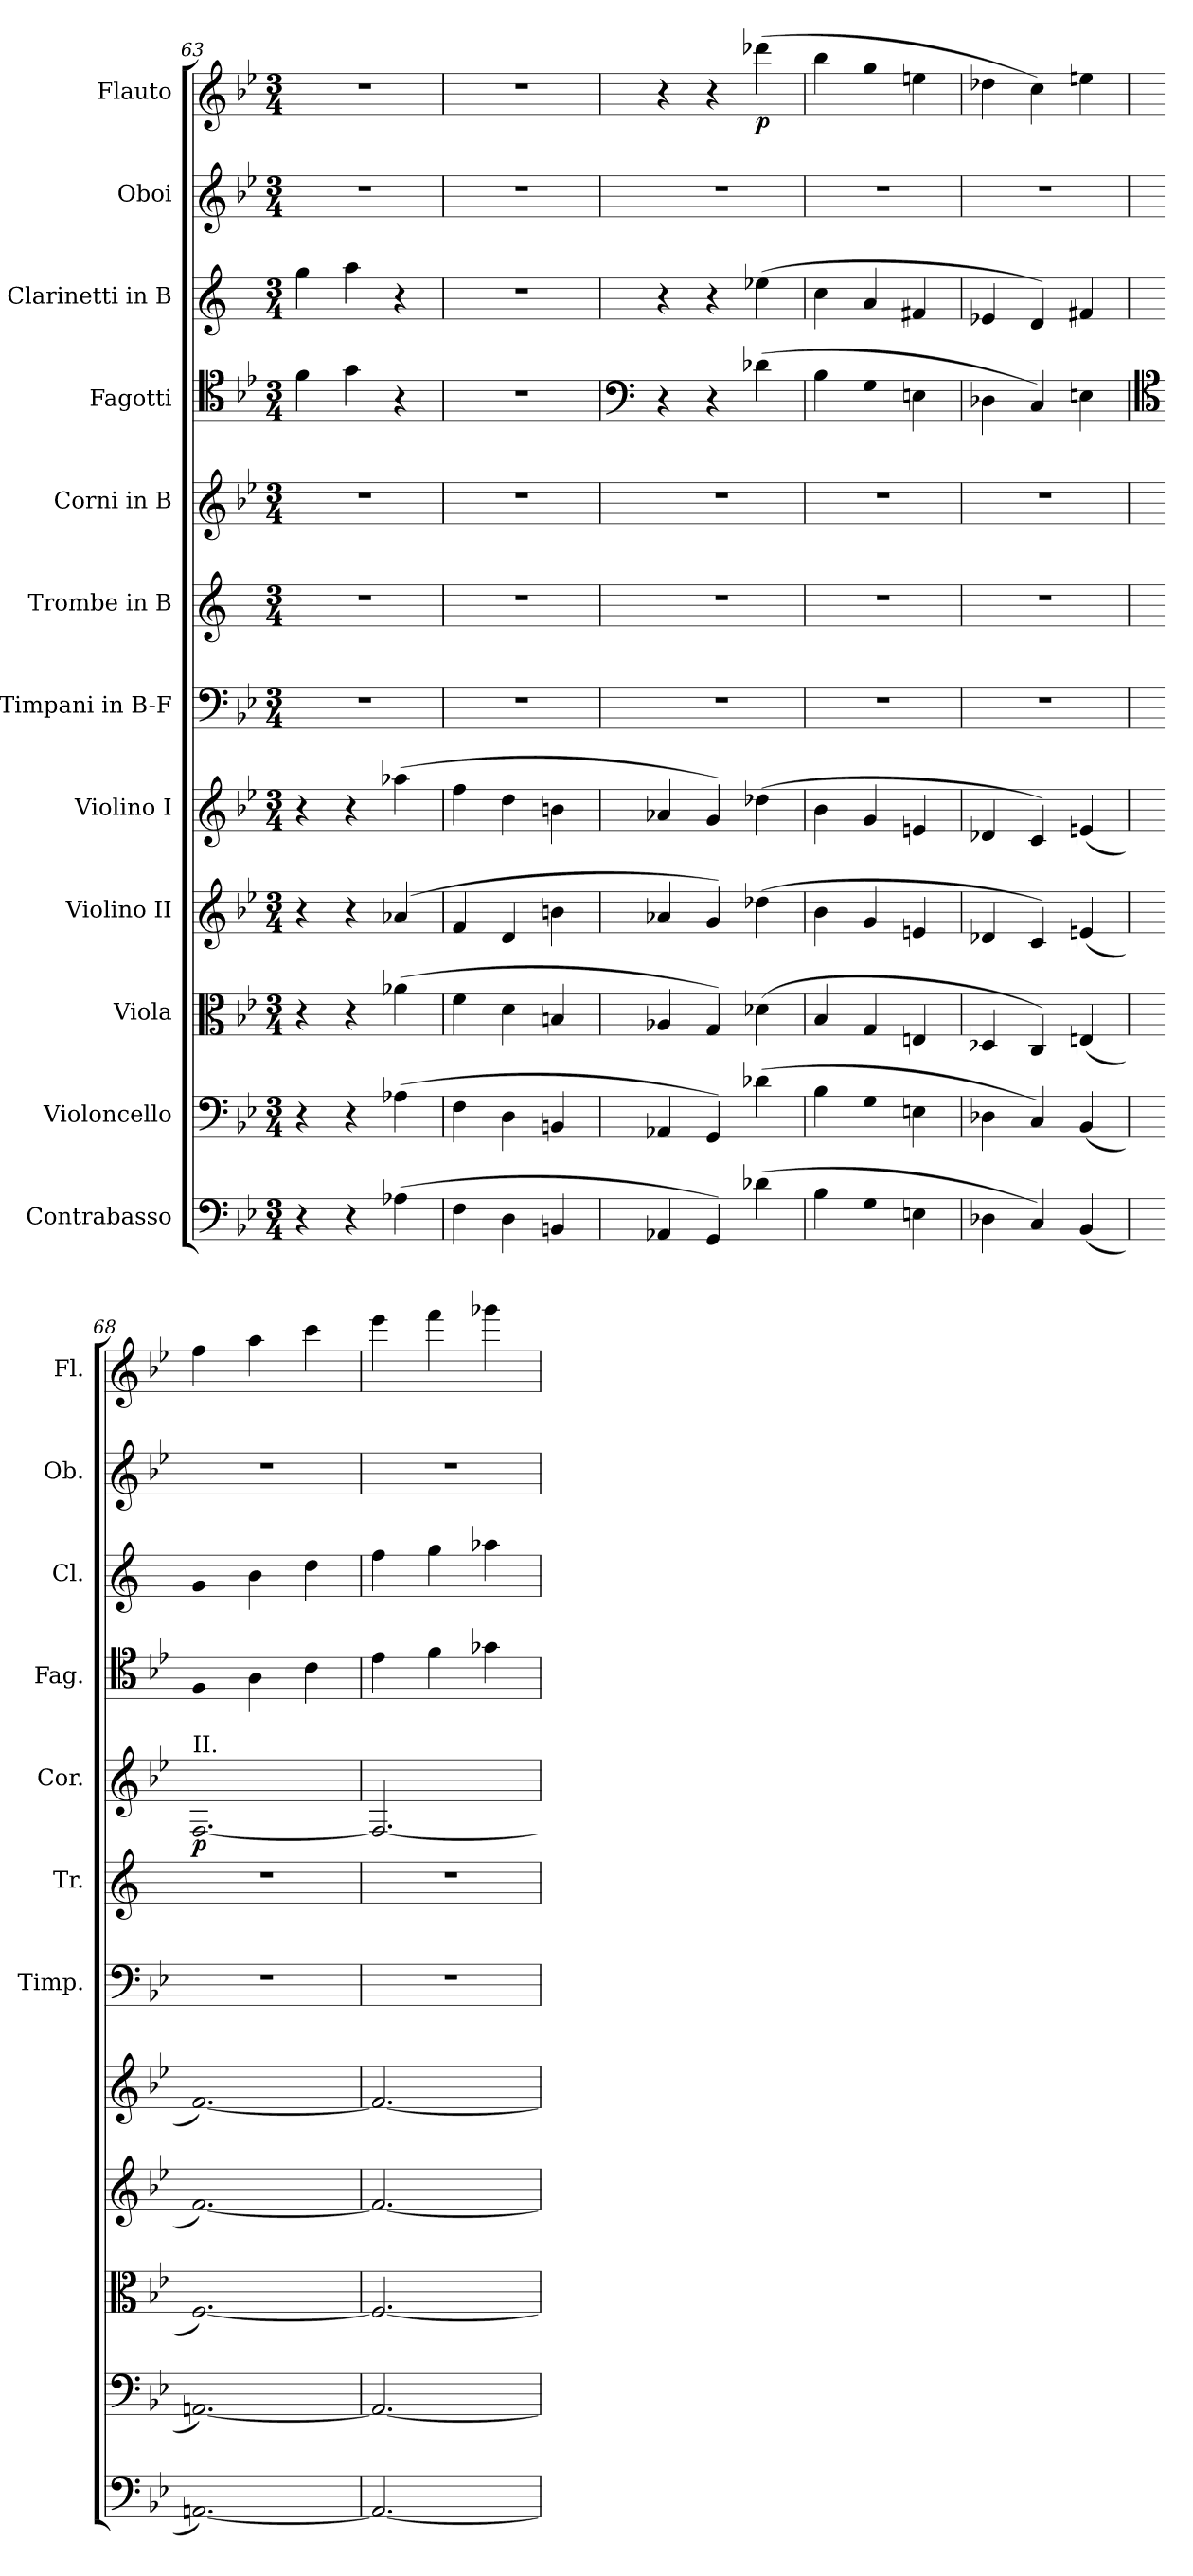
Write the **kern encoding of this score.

**kern	**kern	**kern	**kern	**kern	**kern	**kern	**kern	**dynam	**kern	**kern	**kern	**kern	**dynam
*part12	*part11	*part10	*part9	*part8	*part7	*part6	*part5	*part5	*part4	*part3	*part2	*part1	*part1
*staff12	*staff11	*staff10	*staff9	*staff8	*staff7	*staff6	*staff5	*staff5	*staff4	*staff3	*staff2	*staff1	*staff1
*I"Contrabasso	*I"Violoncello	*I"Viola	*I"Violino II	*I"Violino I	*I"Timpani in B-F	*I"Trombe in B	*I"Corni in B	*	*I"Fagotti	*I"Clarinetti in B	*I"Oboi	*I"Flauto	*
*	*	*	*	*	*I'Timp.	*I'Tr.	*I'Cor.	*	*I'Fag.	*I'Cl.	*I'Ob.	*I'Fl.	*
*clefF4	*clefF4	*clefC3	*clefG2	*clefG2	*clefF4	*clefG2	*clefG2	*	*clefC4	*clefG2	*clefG2	*clefG2	*
*ITrd7c12	*	*	*	*	*	*ITrd1c2	*ITrd8c14	*	*	*ITrd1c2	*	*	*
*k[b-e-]	*k[b-e-]	*k[b-e-]	*k[b-e-]	*k[b-e-]	*k[b-e-]	*k[b-e-]	*k[b-e-]	*	*k[b-e-]	*k[b-e-]	*k[b-e-]	*k[b-e-]	*
*M3/4	*M3/4	*M3/4	*M3/4	*M3/4	*M3/4	*M3/4	*M3/4	*	*M3/4	*M3/4	*M3/4	*M3/4	*
=63	=63	=63	=63	=63	=63	=63	=63	=63	=63	=63	=63	=63	=63
4r	4r	4r	4r	4r	2.r	2.r	2.r	.	4f\	4ff\	2.r	2.r	.
4r	4r	4r	4r	4r	.	.	.	.	4g\	4gg\	.	.	.
(4AA-X\	(4A-X\	(4a-X\	(4a-X/	(4aa-X\	.	.	.	.	4r	4r	.	.	.
=64	=64	=64	=64	=64	=64	=64	=64	=64	=64	=64	=64	=64	=64
4FF\	4F\	4f\	4f/	4ff\	2.r	2.r	2.r	.	2.r	2.r	2.r	2.r	.
4DD\	4D\	4d\	4d/	4dd\	.	.	.	.	.	.	.	.	.
4BBBn/	4BBn/	4Bn/	4bn\	4bn\	.	.	.	.	.	.	.	.	.
=65	=65	=65	=65	=65	=65	=65	=65	=65	=65	=65	=65	=65	=65
*	*	*	*	*	*	*	*	*	*clefF4	*	*	*	*
4AAA-X/	4AA-X/	4A-X/	4a-X/	4a-X/	2.r	2.r	2.r	.	4r	4r	2.r	4r	.
4GGG/)	4GG/)	4G/)	4g/)	4g/)	.	.	.	.	4r	4r	.	4r	.
!	!	!	!	!	!	!	!	!	!	!	!	!	!LO:DY:b
(4D-X\	(4d-X\	(4d-X\	(4dd-X\	(4dd-X\	.	.	.	.	(4d-X\	(4dd-X\	.	(4ddd-X\	p
=66	=66	=66	=66	=66	=66	=66	=66	=66	=66	=66	=66	=66	=66
4BB-\	4B-\	4B-/	4b-\	4b-\	2.r	2.r	2.r	.	4B-\	4b-\	2.r	4bb-\	.
4GG\	4G\	4G/	4g/	4g/	.	.	.	.	4G\	4g/	.	4gg\	.
4EEn\	4En\	4En/	4en/	4en/	.	.	.	.	4En\	4en/	.	4een\	.
=67	=67	=67	=67	=67	=67	=67	=67	=67	=67	=67	=67	=67	=67
4DD-X\	4D-X\	4D-X/	4d-X/	4d-X/	2.r	2.r	2.r	.	4D-X\	4d-X/	2.r	4dd-X\	.
4CC/)	4C/)	4C/)	4c/)	4c/)	.	.	.	.	4C/)	4c/)	.	4cc\)	.
(4BBB-/	(4BB-/	(4En/	(4en/	(4en/	.	.	.	.	4En\	4en/	.	4een\	.
=68	=68	=68	=68	=68	=68	=68	=68	=68	=68	=68	=68	=68	=68
*	*	*	*	*	*	*	*	*	*clefC4	*	*	*	*
!	!	!	!	!	!	!	!LO:TX:a:t=II.	!	!	!	!	!	!
!	!	!	!	!	!	!	!	!LO:DY:b	!	!	!	!	!
[2.AAAn/)	[2.AAn/)	[2.F/)	[2.f/)	[2.f/)	2.r	2.r	[2.FF/	p	4F/	4f/	2.r	4ff\	.
.	.	.	.	.	.	.	.	.	4A\	4a\	.	4aa\	.
.	.	.	.	.	.	.	.	.	4c\	4cc\	.	4ccc\	.
!!LO:PB:g=z
=69	=69	=69	=69	=69	=69	=69	=69	=69	=69	=69	=69	=69	=69
2.AAA/_	2.AA/_	2.F/_	2.f/_	2.f/_	2.r	2.r	2.FF/_	.	4e-\	4ee-\	2.r	4eee-\	.
.	.	.	.	.	.	.	.	.	4f\	4ff\	.	4fff\	.
.	.	.	.	.	.	.	.	.	4g-X\	4gg-X\	.	4ggg-X\	.
=	=	=	=	=	=	=	=	=	=	=	=	=	=
*-	*-	*-	*-	*-	*-	*-	*-	*-	*-	*-	*-	*-	*-
